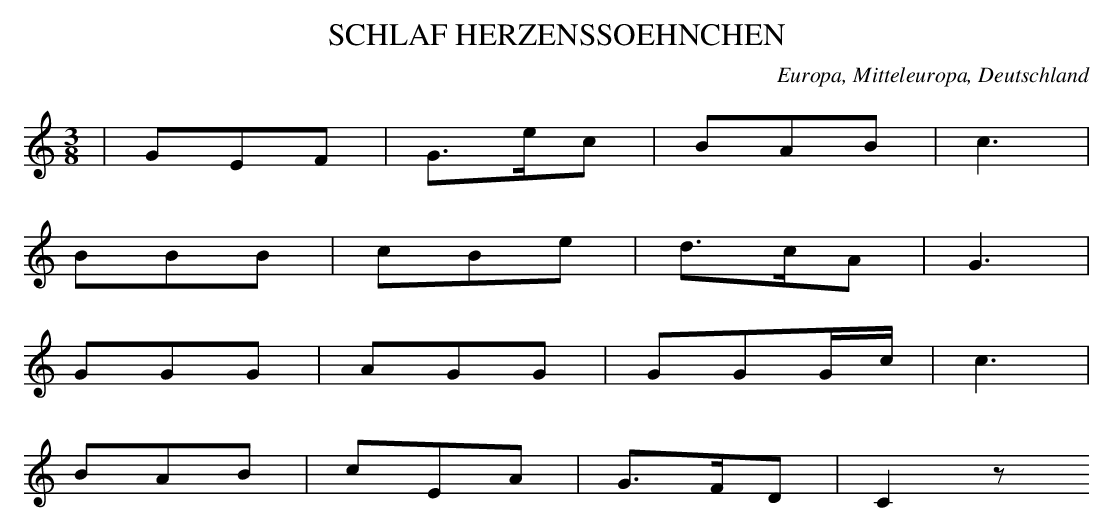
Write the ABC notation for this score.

X:1
T: SCHLAF HERZENSSOEHNCHEN
O: Europa, Mitteleuropa, Deutschland
M: 3/8
L: 1/16
K: C
 | G2E2F2 | G3ec2 | B2A2B2 | c6 |
B2B2B2 | c2B2e2 | d3cA2 | G6 |
G2G2G2 | A2G2G2 | G2G2Gc | c6 |
B2A2B2 | c2E2A2 | G3FD2 | C4z2
